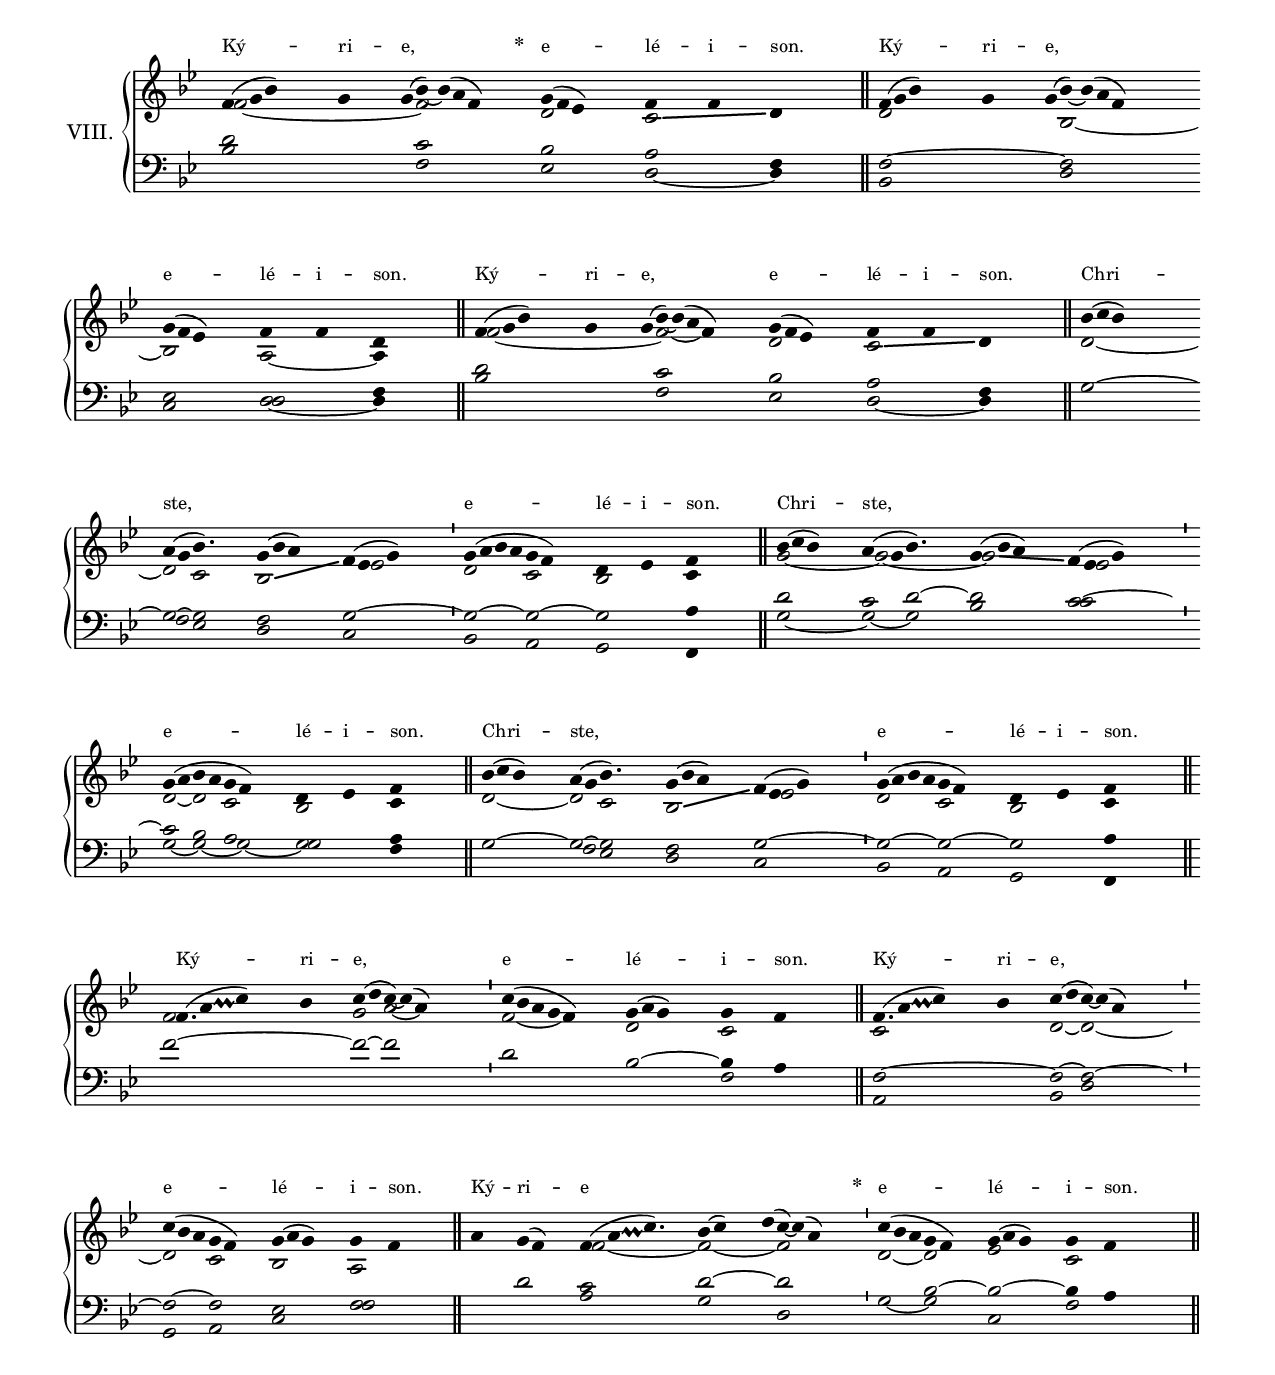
\version "2.18"
\include "gregorian.ly"
\include "noh2.ily"

%Page reference: page v.5
%(volume.page)

global = {
 \key f \mixolydian
 \cadenzaOn 
 \override Glissando #'thickness = #2.0
}

chantText = \lyricmode {
Ký -- ri -- e, 
\set stanza = " * " e -- lé -- i -- son. 
Ký -- ri -- e, e -- lé -- i -- son. 
Ký -- ri -- e, e -- lé -- i -- son. 
Chri -- ste, _ _ e -- lé -- i -- son. 
Chri -- ste, _ _ e -- lé -- i -- son. 
Chri -- ste, _ _ e -- lé -- i -- son. 
Ký -- ri -- e, e -- lé -- i -- son. 
Ký -- ri -- e, e -- lé -- i -- son. 
Ký -- ri -- e _ _ 
\set stanza = " * " e -- lé -- i -- son. }

chantMusic = {
\tieDown   f'4 ( g'4 bes'4) g'4 g'4 ( bes'4) ~ bes'4 ( a'4 f'4)  g'4 ( f'4 ees'4) f'4 f'4 d'4 \finalis
 f'4 ( g'4 bes'4) g'4 g'4 ( bes'4) ~ bes'4 ( a'4 f'4)  \forceBreak
 g'4 ( f'4 ees'4) f'4 f'4 d'4 \finalis
 f'4 ( g'4 bes'4) g'4 g'4 ( bes'4) ~ bes'4 ( a'4 f'4)  g'4 ( f'4 ees'4) f'4 f'4 d'4 \finalis
 bes'4 ( c''4 bes'4) \forceBreak
 a'4 ( g'4 bes'4.) g'4 ( bes'4 a'4) f'4 ( ees'4 g'4) \divisioMinima
 g'4 ( a'4 bes'4 a'4 g'4 f'4) d'4 ees'4 f'4 \finalis
 bes'4 ( c''4 bes'4) a'4 ( g'4 bes'4.) g'4 ( bes'4 a'4) f'4 ( ees'4 g'4) \divisioMinima
 \forceBreak
 g'4 ( a'4 bes'4 a'4 g'4 f'4) d'4 ees'4 f'4 \finalis
 bes'4 ( c''4 bes'4) a'4 ( g'4 bes'4.) g'4 ( bes'4 a'4) f'4 ( ees'4 g'4) \divisioMinima
 g'4 ( a'4 bes'4 a'4 g'4 f'4) d'4 ees'4 f'4 \finalis
 \forceBreak
 f'4. ( a'4 \quil bes' c''4) bes'4 c''4 ( d''4 c''4) ~ c''4 ( a'4) \divisioMinima
 c''4 ( bes'4 a'4 g'4 f'4) g'4 ( a'4 g'4) g'4 f'4 \finalis
 f'4. ( a'4 \quil bes' c''4) bes'4 c''4 ( d''4 c''4) ~ c''4 ( a'4) \divisioMinima
 \forceBreak
 c''4 ( bes'4 a'4 g'4 f'4) g'4 ( a'4 g'4) g'4 f'4 \finalis
 a'4 g'4 ( f'4) f'4 ( a'4 \quil bes' c''4.) bes'4 ( c''4) d''4 ( c''4) ~ c''4 ( a'4) \divisioMinima
 c''4 ( bes'4 a'4 g'4 f'4) g'4 ( a'4 g'4) g'4 f'4 \finalis

}

altoMusic = {
f'2*5/2 ~ f'2*4/2 d'2*3/2 c'2 -\tweak Glissando.Y-offset #-0.8 \glissando d'4 \finalis
d'2*5/2 bes2*4/2 ~ bes2*3/2 a2 ~ a4 \finalis
f'2*5/2 ~ f'2*3/2 ~ f'4 d'2*3/2 c'2 -\tweak Glissando.Y-offset #-0.8 \glissando d'4 \finalis
d'2*3/2 ~ d'2 c'2*3/4 bes2*3/2 -\tweak Glissando.Y-offset #-0.8 \glissando f'4 ees'2 \divisioMinima
d'2*4/2 c'2 bes2 c'4 \finalis
g'2*3/2 ~ g'2*7/4 ~ g'2*3/2 -\tweak Glissando.Y-offset #-0.8 \glissando f'4 ees'2 \divisioMinima
d'2 ~ d'2 c'2 bes2 c'4 \finalis
d'2*3/2 ~ d'2 c'2*3/4 bes2*3/2 -\tweak Glissando.Y-offset #-0.8 \glissando f'4 ees'2 \divisioMinima
d'2*4/2 c'2 bes2 c'4 \finalis
f'2*11/4 g'2 a'2 ~ a'4 \divisioMinima
f'2*4/2 ~ f'4 d'2*3/2 c'2 \finalis
c'2*11/4 d'2 ~ d'2*3/2 ~ \divisioMinima
d'2*3/2 c'2 bes2*3/2 a2 \finalis
r2*3/2 f'2*9/4 ~ f'2*3/2 ~ f'2*3/2 \divisioMinima
d'2*3/2 ~ d'2 ees'2*3/2 c'2 \finalis
}

tenorMusic = {
d'2*5/2 c'2*4/2 bes2*3/2 a2 f4 \finalis
f2*5/2 ~ f2*4/2 ees2*3/2 \shiftRight d2 f4 \finalis
d'2*5/2 c'2*4/2 bes2*3/2 a2 f4 \finalis
g2*3/2 ~ g2 ~ g2*3/4 f2*3/2 g2*3/2 ~ \divisioMinima
g2*4/2 ~ g2 ~ g2 a4 \finalis
d'2*3/2 c'2 d'2*3/4 ~ d'2*3/2 c'2*3/2 ~ \divisioMinima
c'2 bes2 a2 \shiftRight g2 a4 \finalis
g2*3/2 ~ g2 ~ g2*3/4 f2*3/2 g2*3/2 ~ \divisioMinima
g2*4/2 ~ g2 ~ g2 a4 \finalis
f'2*11/4 ~ f'2 ~ f'2*3/2 \divisioMinima
d'2*5/2 bes2*3/2 ~ bes4 a4 \finalis
f2*11/4 ~ f2 ~ f2*3/2 ~ \divisioMinima
f2*3/2 ~ f2 ees2*3/2 \shiftRight f2 \finalis
r4 d'2 c'2*9/4 d'2*3/2 ~ d'2*3/2 \divisioMinima
r2*3/2 bes2 ~ bes2*3/2 ~ bes4 a4 \finalis
}

bassMusic = {
bes2*5/2 f2*4/2 ees2*3/2 d2 ~ d4 \finalis
bes,2*5/2 d2*4/2 c2*3/2 d2 ~ d4 \finalis
bes2*5/2 f2*4/2 ees2*3/2 d2 ~ d4 \finalis
r2*3/2 f2 ees2*3/4 d2*3/2 c2*3/2 \divisioMinima
bes,2*4/2 a,2 g,2 f,4 \finalis
g2*3/2 ~ g2 ~ g2*3/4 bes2*3/2 \shiftRight c'2*3/2 \divisioMinima
g2 ~ g2 ~ g2 ~ g2 f4 \finalis
r2*3/2 f2 ees2*3/4 d2*3/2 c2*3/2 \divisioMinima
bes,2*4/2 a,2 g,2 f,4 \finalis
r2*37/4 f2 \finalis
a,2*11/4 bes,2 d2*3/2 \divisioMinima
g,2*3/2 a,2 c2*3/2 f2 \finalis
r2*3/2 a2*9/4 g2*3/2 d2*3/2 \divisioMinima
g2*3/2 ~ g2 c2*3/2 f2 \finalis
}

voiceLines = {
\voiceLineStyle


}

\score{
  <<
    \new Lyrics
    \new GrandStaff <<
      \set GrandStaff.autoBeaming = ##f
      \set GrandStaff.instrumentName = \markup \center-column {
        "VIII."
      }
      \new Staff = up <<
        \new Voice = "chant" {
          \voiceOne \global \chantMusic
        }
        \new Voice {
          \voiceTwo \global \altoMusic
        }
      >>

      \new Staff = down <<
        \clef bass
        \new Voice {
          \voiceOne \global \tenorMusic
        }
        \new Voice {
          \voiceTwo \global \bassMusic
        }
	\new Voice {
        \voiceThree \global \voiceLines
        }
      >>
    >>
    \context Lyrics {
      \lyricsto chant {
      \chantText
    }
    }
  >>
  \layout{
  }
  
}
